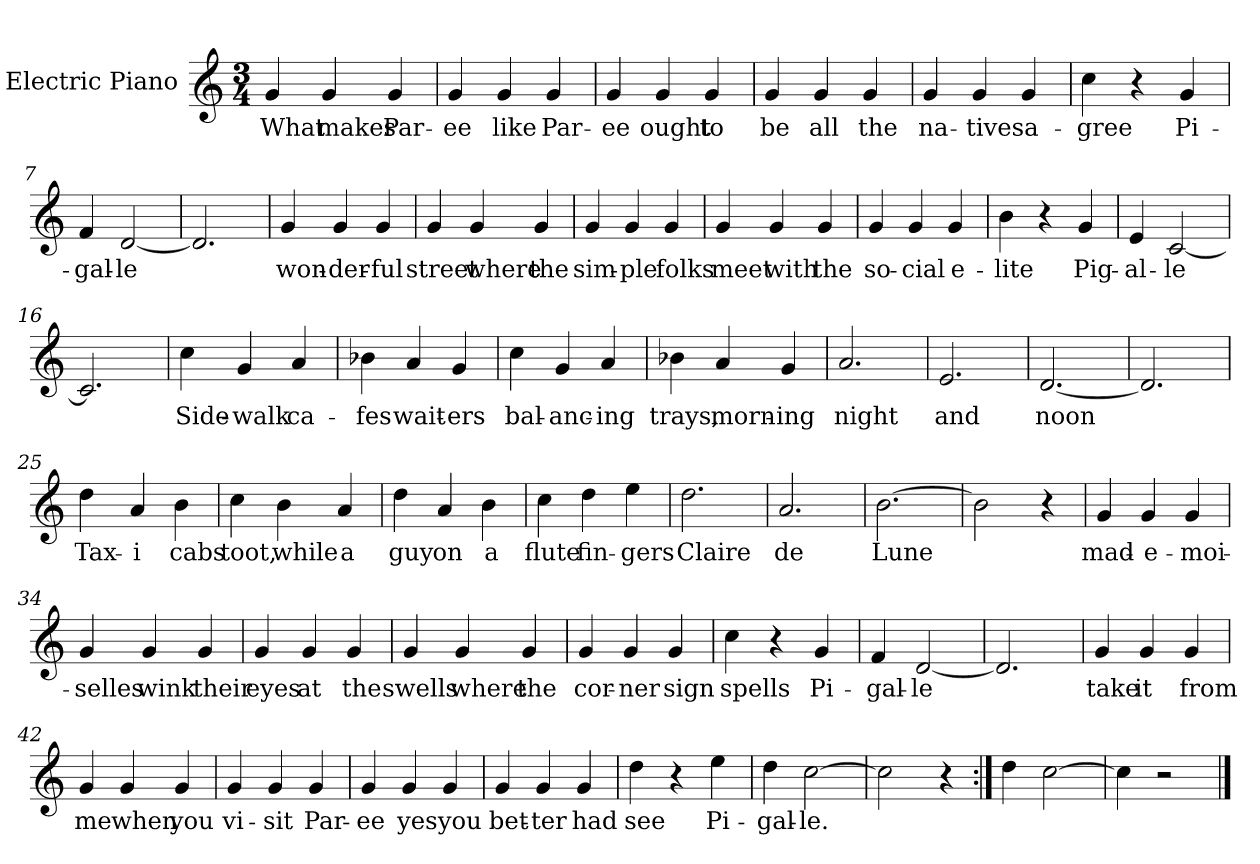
**kern	**text
*part1	*part1
*staff1	*staff1
*I"Electric Piano	*
*I'E.Pno	*
*clefG2	*
*k[]	*
*C:	*
*M3/4	*
=1	=1
4g/	What
4g/	makes
4g/	Par-
=2	=2
4g/	-ee
4g/	like
4g/	Par-
=3	=3
4g/	-ee
4g/	ought
4g/	to
=4	=4
4g/	be
4g/	all
4g/	the
=5	=5
4g/	na-
4g/	-tives
4g/	a-
!!LO:LB:g=z
=6	=6
4cc\	-gree
4r	.
4g/	Pi-
=7	=7
4f/	-gal-
[2d/	-le
=8	=8
2.d/]	.
=9	=9
4g/	won-
4g/	-der-
4g/	-ful
=10	=10
4g/	street
4g/	where
4g/	the
=11	=11
4g/	sim-
4g/	-ple
4g/	folks
!!LO:LB:g=z
=12	=12
4g/	meet
4g/	with
4g/	the
=13	=13
4g/	so-
4g/	-cial
4g/	e-
=14	=14
4b\	-lite
4r	.
4g/	Pig-
=15	=15
4e/	-al-
[2c/	-le
=16	=16
2.c/]	.
=17	=17
4cc\	Side-
4g/	-walk
4a/	ca-
=18	=18
4b-X\	-fes
4a/	wait-
4g/	-ers
!!LO:LB:g=z
=19	=19
4cc\	bal-
4g/	-anc-
4a/	-ing
=20	=20
4b-X\	trays,
4a/	morn-
4g/	-ing
=21	=21
2.a/	night
=22	=22
2.e/	and
=23	=23
[2.d/	noon
=24	=24
2.d/]	.
=25	=25
4dd\	Tax-
4a/	-i
4b\	cabs
!!LO:LB:g=z
=26	=26
4cc\	toot,
4b\	while
4a/	a
=27	=27
4dd\	guy
4a/	on
4b\	a
=28	=28
4cc\	flute
4dd\	fin-
4ee\	-gers
=29	=29
2.dd\	Claire
=30	=30
2.a/	de
=31	=31
[2.b\	Lune
=32	=32
2b\]	.
4r	.
=33	=33
4g/	mad-
4g/	-e-
4g/	-moi-
!!LO:LB:g=z
=34	=34
4g/	-selles
4g/	wink
4g/	their
=35	=35
4g/	eyes
4g/	at
4g/	the
=36	=36
4g/	swells
4g/	where
4g/	the
=37	=37
4g/	cor-
4g/	-ner
4g/	sign
=38	=38
4cc\	spells
4r	.
4g/	Pi-
!!LO:LB:g=z
=39	=39
4f/	-gal-
[2d/	-le
=40	=40
2.d/]	.
=41	=41
4g/	take
4g/	it
4g/	from
=42	=42
4g/	me
4g/	when
4g/	you
=43	=43
4g/	vi-
4g/	-sit
4g/	Par-
=44	=44
4g/	-ee
4g/	yes
4g/	you
=45	=45
4g/	bet-
4g/	-ter
4g/	had
!!LO:LB:g=z
=46	=46
4dd\	see
4r	.
4ee\	Pi-
=47	=47
4dd\	-gal-
[2cc\	-le.
=48	=48
2cc\]	.
4r	.
=49:|!	=49:|!
4dd\	.
[2cc\	.
=50	=50
4cc\]	.
2r	.
==	==
*-	*-
